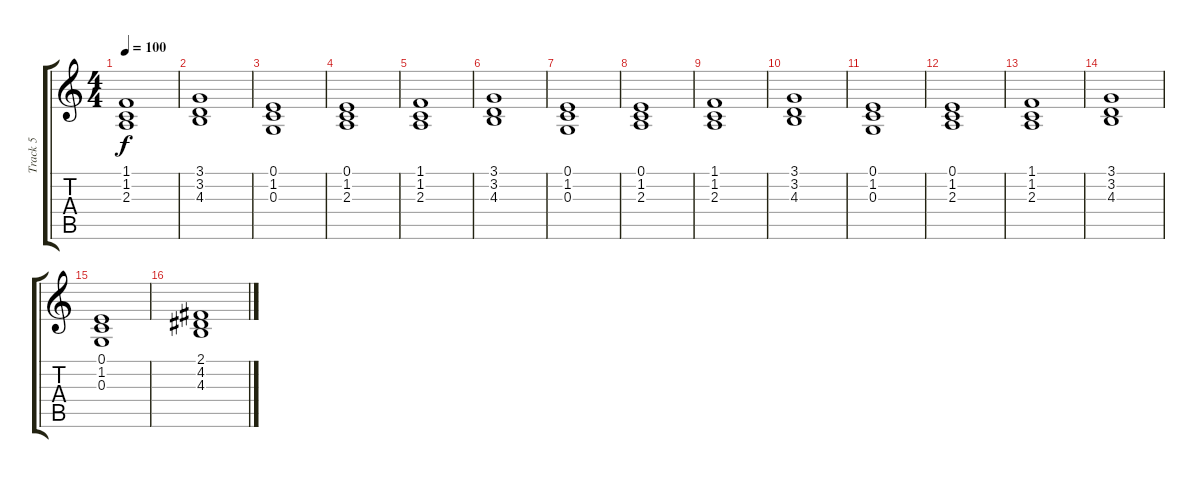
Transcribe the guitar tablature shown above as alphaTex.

\track ("Track 5" "Track 5") {instrument stringensemble1}
\staff {score tabs}
\tuning (E4 B3 G3 D3 A2 E2) {hide}
\ts (4 4)
\tempo 100
\clef g2
\ks c
(1.1 1.2 2.3).1{dy f} |
(3.1 3.2 4.3).1 |
(0.1 1.2 0.3).1 |
(0.1 1.2 2.3).1 |
(1.1 1.2 2.3).1 |
(3.1 3.2 4.3).1 |
(0.1 1.2 0.3).1 |
(0.1 1.2 2.3).1 |
(1.1 1.2 2.3).1 |
(3.1 3.2 4.3).1 |
(0.1 1.2 0.3).1 |
(0.1 1.2 2.3).1 |
(1.1 1.2 2.3).1 |
(3.1 3.2 4.3).1 |
(0.1 1.2 0.3).1 |
(2.1 4.2 4.3).1
